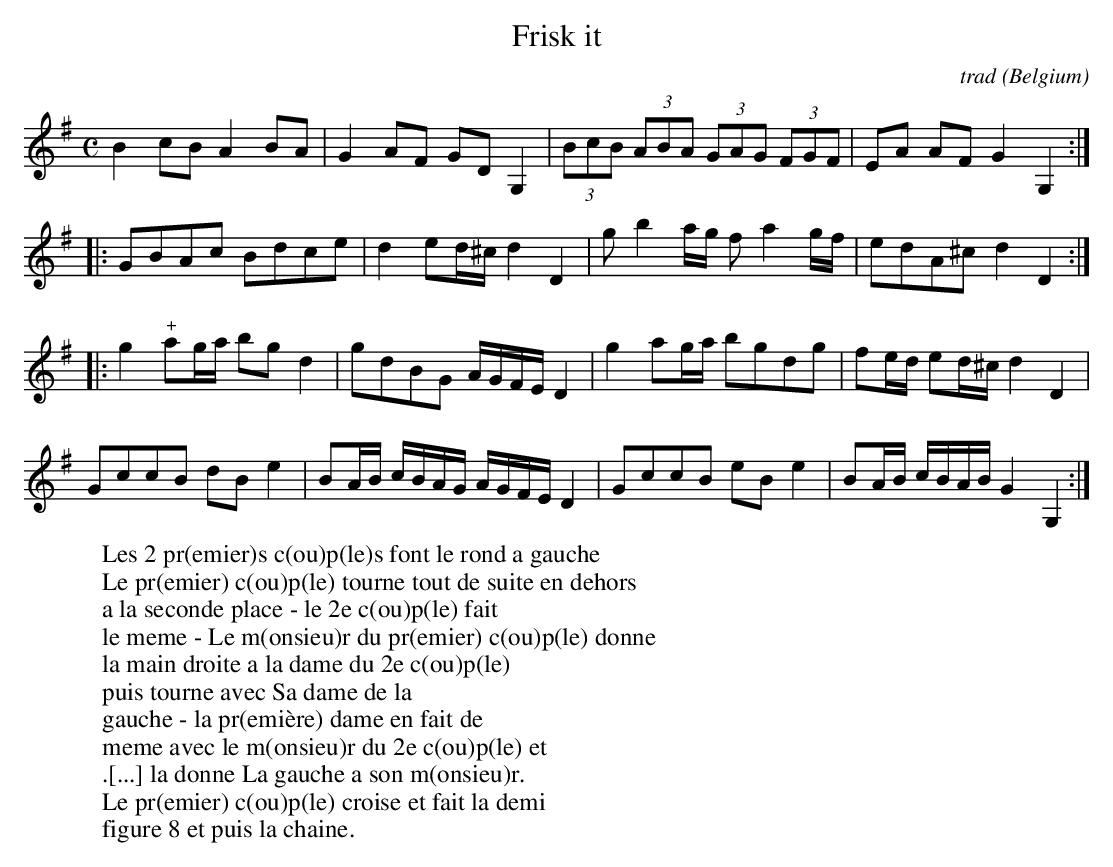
X:1
T:Frisk it
C:trad
O:Belgium
M:C
L:1/8
K:Gmaj
B2cB A2BA|G2AF GDG,2|(3BcB (3ABA (3GAG (3FGF|EA AF G2G,2:|
|:GBAc Bdce|d2ed/2^c/2 d2D2|gb2a/2g/2 fa2g/2f/2|edA^c d2D2:|
|:g2"+"ag/2a/2 bg d2|gdBG A/2G/2F/2E/2 D2|g2ag/2a/2 bgdg|fe/2d/2 ed/2^c/2 d2D2|
GccB dBe2|BA/2B/2 c/2B/2A/2G/2 A/2G/2F/2E/2 D2|GccB eB e2|BA/2B/2 c/2B/2A/2B/2G2G,2:|]
W:Les 2 pr(emier)s c(ou)p(le)s font le rond a gauche
W:Le pr(emier) c(ou)p(le) tourne tout de suite en dehors
W:a la seconde place - le 2e c(ou)p(le) fait
W:le meme - Le m(onsieu)r du pr(emier) c(ou)p(le) donne
W:la main droite a la dame du 2e c(ou)p(le)
W:puis tourne avec Sa dame de la
W:gauche - la pr(emière) dame en fait de
W:meme avec le m(onsieu)r du 2e c(ou)p(le) et
W:.[...] la donne La gauche a son m(onsieu)r.
W:Le pr(emier) c(ou)p(le) croise et fait la demi
W:figure 8 et puis la chaine.
